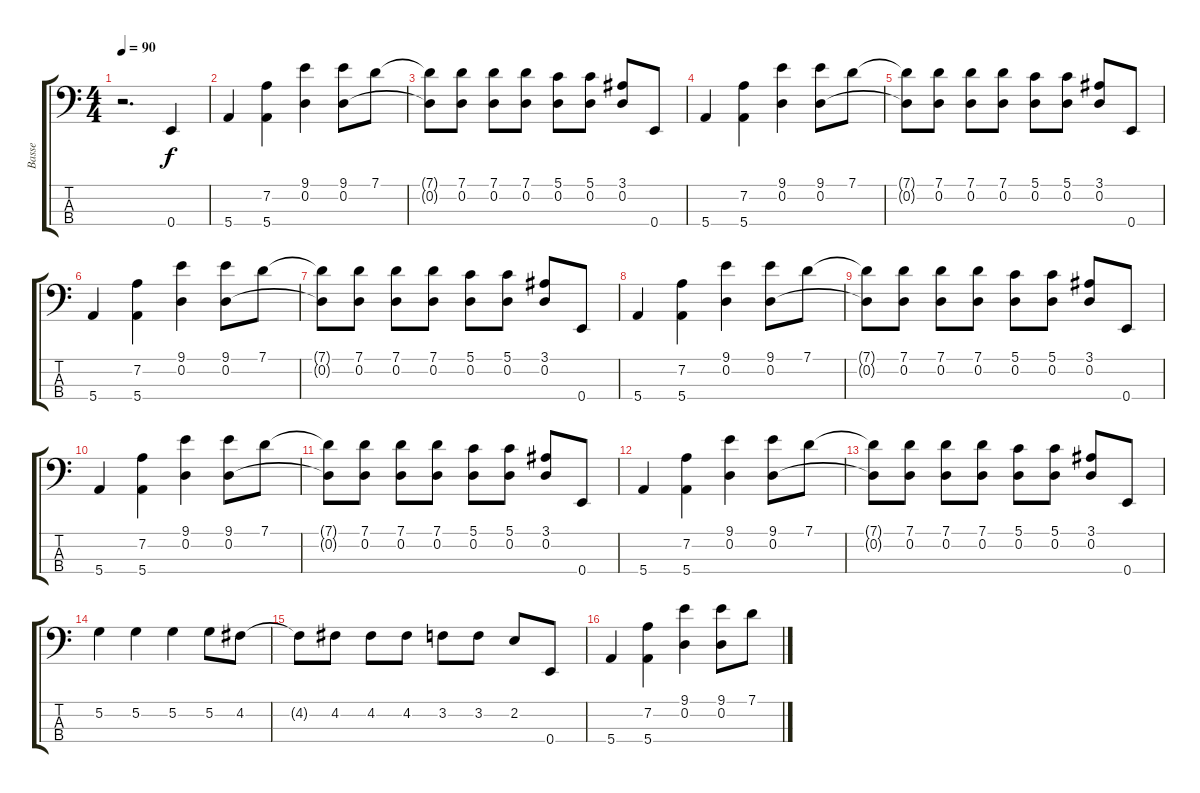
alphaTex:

\track ("Basse" "Basse") {instrument electricbassfinger}
\staff {score tabs}
\tuning (G2 D2 A1 E1) {hide}
\ts (4 4)
\tempo 90
\clef f4
\ks c
r.2{d dy f instrument electricbassfinger} 0.4.4 |
5.4.4 (7.2 5.4).4 (9.1 0.2).4 (9.1 0.2).8 7.1.8 |
(7.1{t} 0.2{t}).8 (7.1 0.2).8 (7.1 0.2).8 (7.1 0.2).8 (5.1 0.2).8 (5.1 0.2).8 (3.1 0.2).8 0.4.8 |
5.4.4 (7.2 5.4).4 (9.1 0.2).4 (9.1 0.2).8 7.1.8 |
(7.1{t} 0.2{t}).8 (7.1 0.2).8 (7.1 0.2).8 (7.1 0.2).8 (5.1 0.2).8 (5.1 0.2).8 (3.1 0.2).8 0.4.8 |
5.4.4 (7.2 5.4).4 (9.1 0.2).4 (9.1 0.2).8 7.1.8 |
(7.1{t} 0.2{t}).8 (7.1 0.2).8 (7.1 0.2).8 (7.1 0.2).8 (5.1 0.2).8 (5.1 0.2).8 (3.1 0.2).8 0.4.8 |
5.4.4 (7.2 5.4).4 (9.1 0.2).4 (9.1 0.2).8 7.1.8 |
(7.1{t} 0.2{t}).8 (7.1 0.2).8 (7.1 0.2).8 (7.1 0.2).8 (5.1 0.2).8 (5.1 0.2).8 (3.1 0.2).8 0.4.8 |
5.4.4 (7.2 5.4).4 (9.1 0.2).4 (9.1 0.2).8 7.1.8 |
(7.1{t} 0.2{t}).8 (7.1 0.2).8 (7.1 0.2).8 (7.1 0.2).8 (5.1 0.2).8 (5.1 0.2).8 (3.1 0.2).8 0.4.8 |
5.4.4 (7.2 5.4).4 (9.1 0.2).4 (9.1 0.2).8 7.1.8 |
(7.1{t} 0.2{t}).8 (7.1 0.2).8 (7.1 0.2).8 (7.1 0.2).8 (5.1 0.2).8 (5.1 0.2).8 (3.1 0.2).8 0.4.8 |
5.2.4 5.2.4 5.2.4 5.2.8 4.2.8 |
4.2{t}.8 4.2.8 4.2.8 4.2.8 3.2.8 3.2.8 2.2.8 0.4.8 |
5.4.4 (7.2 5.4).4 (9.1 0.2).4 (9.1 0.2).8 7.1.8
